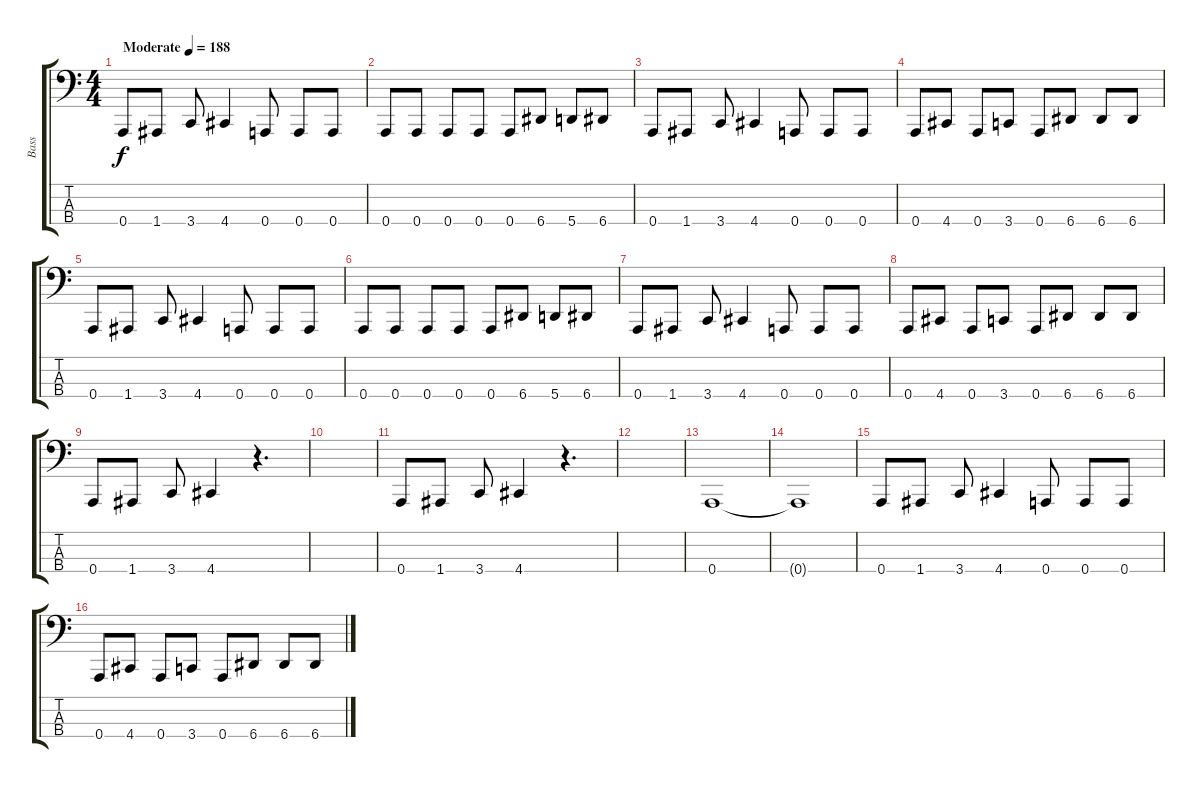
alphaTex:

\track ("Bass" "Bass") {instrument electricbasspick}
\staff {score tabs}
\tuning (D2 A1 E1 A0) {hide}
\ts (4 4)
\tempo (188 "Moderate")
\clef f4
\ks c
0.4.8{dy f instrument electricbasspick} 1.4.8 3.4.8 4.4.4 0.4.8 0.4.8 0.4.8 |
0.4.8 0.4.8 0.4.8 0.4.8 0.4.8 6.4.8 5.4.8 6.4.8 |
0.4.8 1.4.8 3.4.8 4.4.4 0.4.8 0.4.8 0.4.8 |
0.4.8 4.4.8 0.4.8 3.4.8 0.4.8 6.4.8 6.4.8 6.4.8 |
0.4.8 1.4.8 3.4.8 4.4.4 0.4.8 0.4.8 0.4.8 |
0.4.8 0.4.8 0.4.8 0.4.8 0.4.8 6.4.8 5.4.8 6.4.8 |
0.4.8 1.4.8 3.4.8 4.4.4 0.4.8 0.4.8 0.4.8 |
0.4.8 4.4.8 0.4.8 3.4.8 0.4.8 6.4.8 6.4.8 6.4.8 |
0.4.8 1.4.8 3.4.8 4.4.4 r.4{d} |
|
0.4.8 1.4.8 3.4.8 4.4.4 r.4{d} |
|
0.4.1 |
0.4{t}.1 |
0.4.8 1.4.8 3.4.8 4.4.4 0.4.8 0.4.8 0.4.8 |
0.4.8 4.4.8 0.4.8 3.4.8 0.4.8 6.4.8 6.4.8 6.4.8
